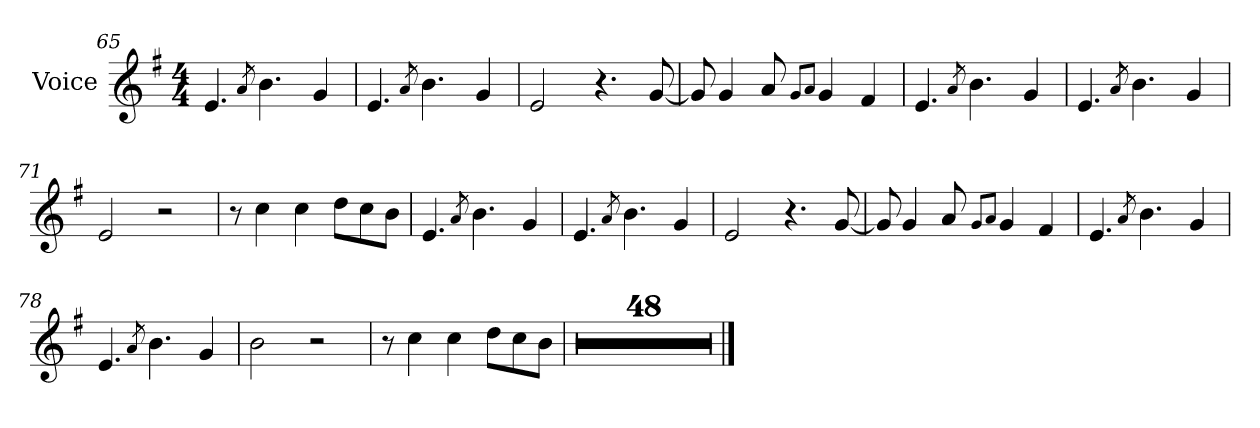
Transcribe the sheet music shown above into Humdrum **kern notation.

**kern
*part1
*staff1
*I"Voice
*I'Vc.
*clefG2
*k[f#]
*M4/4
=65
4.e
8qa
4.b
4g
=66
4.e
8qa
4.b
4g
=67
2e
4.r
[8g
=68
8g]
4g
8a
8qgL
8qaJ
4g
4f#
=69
4.e
8qa
4.b
4g
=70
4.e
8qa
4.b
4g
=71
2e
2r
=72
8r
4cc
4cc
8ddL
8cc
8bJ
=73
4.e
8qa
4.b
4g
=74
4.e
8qa
4.b
4g
=75
2e
4.r
[8g
=76
8g]
4g
8a
8qgL
8qaJ
4g
4f#
=77
4.e
8qa
4.b
4g
=78
4.e
8qa
4.b
4g
=79
2b
2r
=80
8r
4cc
4cc
8ddL
8cc
8bJ
=81
1r
=82
1r
=83
1r
=84
1r
=85
1r
=86
1r
=87
1r
=88
1r
=89
1r
=90
1r
=91
1r
=92
1r
=93
1r
=94
1r
=95
1r
=96
1r
=97
1r
=98
1r
=99
1r
=100
1r
=101
1r
=102
1r
=103
1r
=104
1r
=105
1r
=106
1r
=107
1r
=108
1r
=109
1r
=110
1r
=111
1r
=112
1r
=113
1r
=114
1r
=115
1r
=116
1r
=117
1r
=118
1r
=119
1r
=120
1r
=121
1r
=122
1r
=123
1r
=124
1r
=125
1r
=126
1r
=127
1r
=128
1r
==
*-
